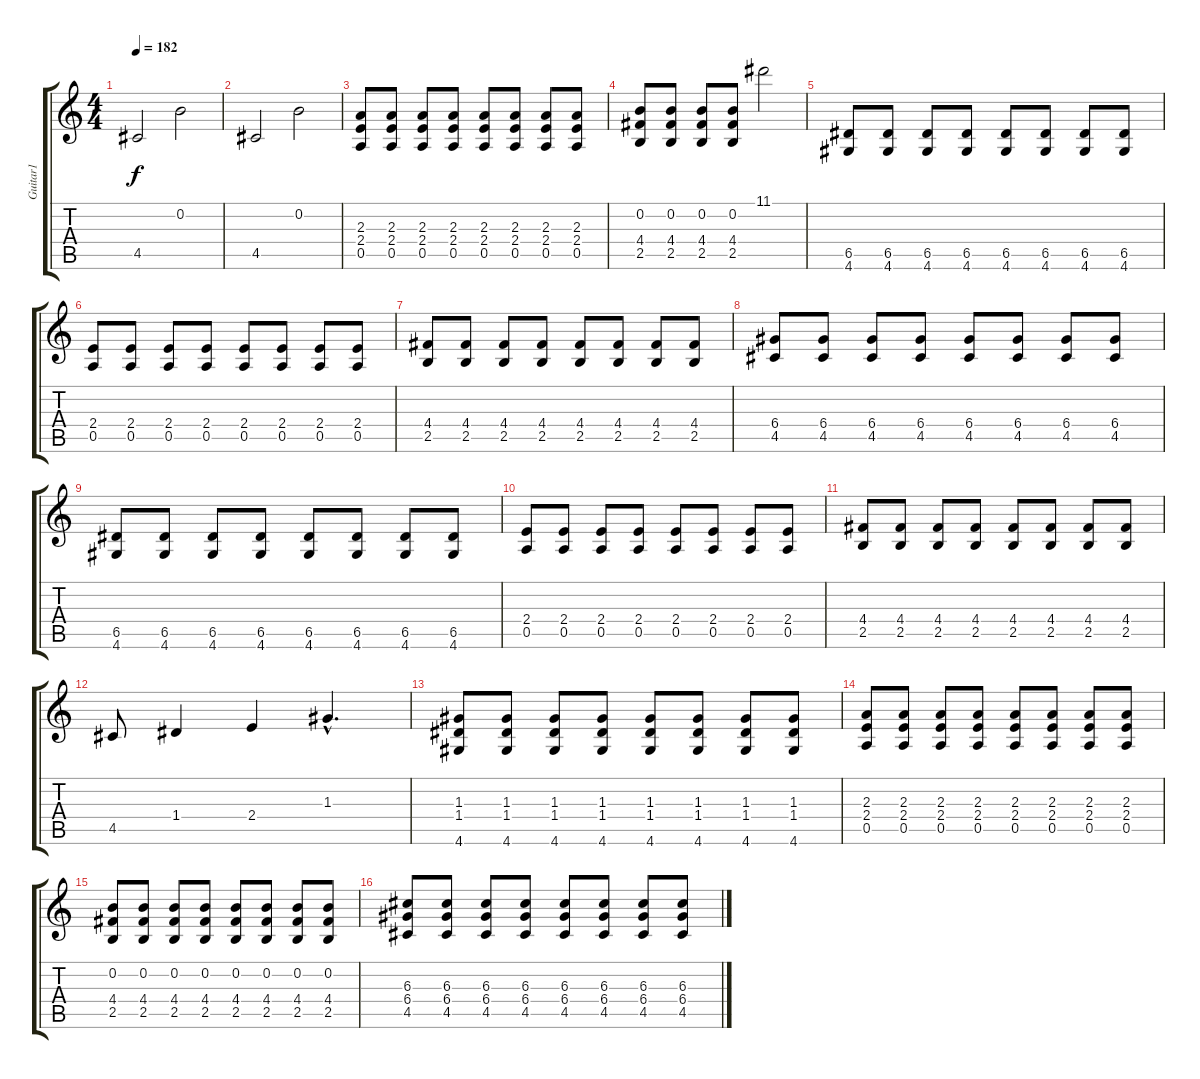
\track ("Guitar1" "Guitar1") {instrument distortionguitar}
\staff {score tabs}
\tuning (E4 B3 G3 D3 A2 E2) {hide}
\ts (4 4)
\tempo 182
\clef g2
\ks c
4.5.2{dy f} 0.2.2 |
4.5.2 0.2.2 |
(2.3 2.4 0.5).8 (2.3 2.4 0.5).8 (2.3 2.4 0.5).8 (2.3 2.4 0.5).8 (2.3 2.4 0.5).8 (2.3 2.4 0.5).8 (2.3 2.4 0.5).8 (2.3 2.4 0.5).8 |
(0.2 4.4 2.5).8 (0.2 4.4 2.5).8 (0.2 4.4 2.5).8 (0.2 4.4 2.5).8 11.1.2 |
(6.5 4.6).8 (6.5 4.6).8 (6.5 4.6).8 (6.5 4.6).8 (6.5 4.6).8 (6.5 4.6).8 (6.5 4.6).8 (6.5 4.6).8 |
(2.4 0.5).8 (2.4 0.5).8 (2.4 0.5).8 (2.4 0.5).8 (2.4 0.5).8 (2.4 0.5).8 (2.4 0.5).8 (2.4 0.5).8 |
(4.4 2.5).8 (4.4 2.5).8 (4.4 2.5).8 (4.4 2.5).8 (4.4 2.5).8 (4.4 2.5).8 (4.4 2.5).8 (4.4 2.5).8 |
(6.4 4.5).8 (6.4 4.5).8 (6.4 4.5).8 (6.4 4.5).8 (6.4 4.5).8 (6.4 4.5).8 (6.4 4.5).8 (6.4 4.5).8 |
(6.5 4.6).8 (6.5 4.6).8 (6.5 4.6).8 (6.5 4.6).8 (6.5 4.6).8 (6.5 4.6).8 (6.5 4.6).8 (6.5 4.6).8 |
(2.4 0.5).8 (2.4 0.5).8 (2.4 0.5).8 (2.4 0.5).8 (2.4 0.5).8 (2.4 0.5).8 (2.4 0.5).8 (2.4 0.5).8 |
(4.4 2.5).8 (4.4 2.5).8 (4.4 2.5).8 (4.4 2.5).8 (4.4 2.5).8 (4.4 2.5).8 (4.4 2.5).8 (4.4 2.5).8 |
4.5.8 1.4.4 2.4.4 1.3{hac}.4{d} |
(1.3 1.4 4.6).8 (1.3 1.4 4.6).8 (1.3 1.4 4.6).8 (1.3 1.4 4.6).8 (1.3 1.4 4.6).8 (1.3 1.4 4.6).8 (1.3 1.4 4.6).8 (1.3 1.4 4.6).8 |
(2.3 2.4 0.5).8 (2.3 2.4 0.5).8 (2.3 2.4 0.5).8 (2.3 2.4 0.5).8 (2.3 2.4 0.5).8 (2.3 2.4 0.5).8 (2.3 2.4 0.5).8 (2.3 2.4 0.5).8 |
(0.2 4.4 2.5).8 (0.2 4.4 2.5).8 (0.2 4.4 2.5).8 (0.2 4.4 2.5).8 (0.2 4.4 2.5).8 (0.2 4.4 2.5).8 (0.2 4.4 2.5).8 (0.2 4.4 2.5).8 |
(6.3 6.4 4.5).8 (6.3 6.4 4.5).8 (6.3 6.4 4.5).8 (6.3 6.4 4.5).8 (6.3 6.4 4.5).8 (6.3 6.4 4.5).8 (6.3 6.4 4.5).8 (6.3 6.4 4.5).8
